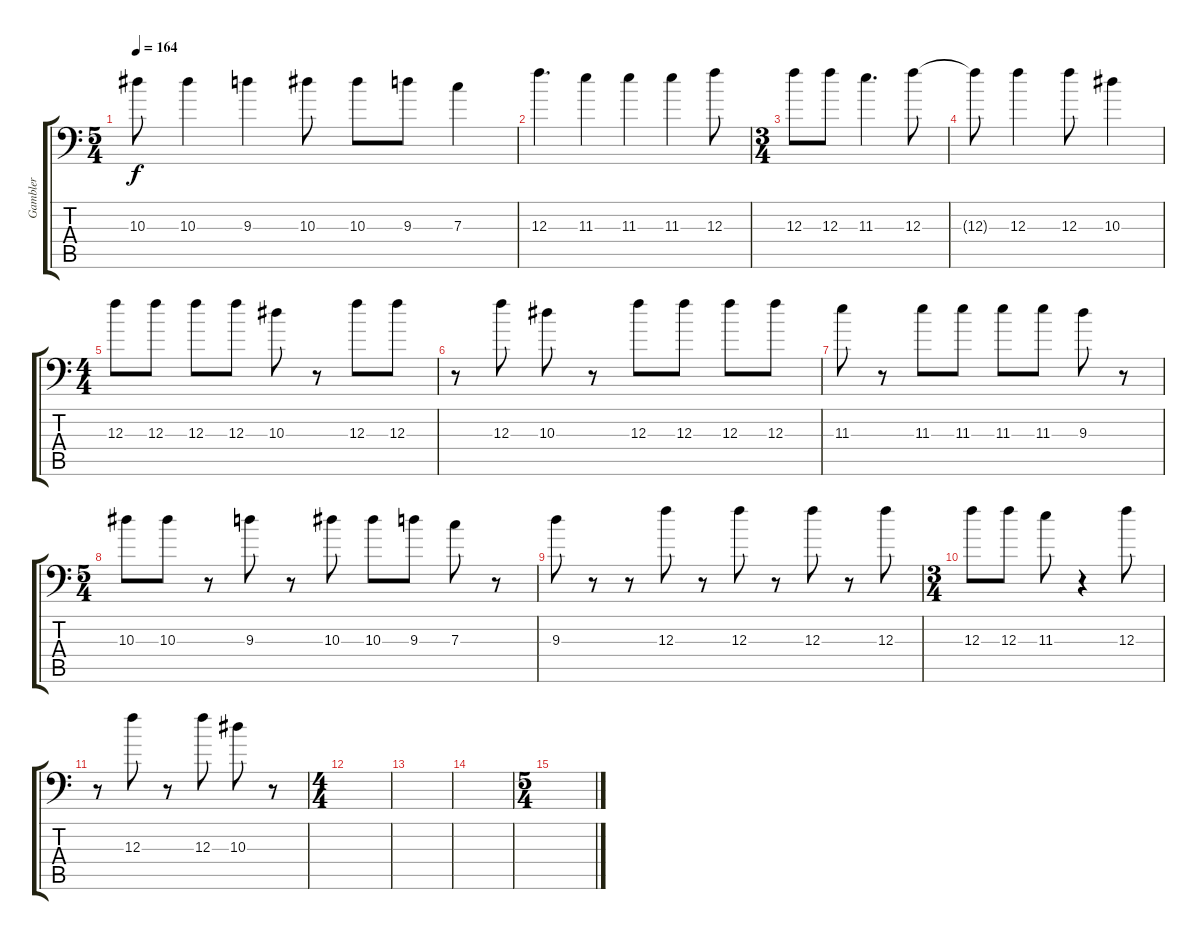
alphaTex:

\track ("Gambler" "Gambler") {instrument overdrivenguitar}
\staff {score tabs}
\tuning (D4 A3 F3 C3 G2 G1) {hide}
\ts (5 4)
\tempo 164
\clef f4
\ks c
10.3.8{dy f} 10.3.4 9.3.4 10.3.8 10.3.8 9.3.8 7.3.4 |
12.3.4{d} 11.3.4 11.3.4 11.3.4 12.3.8 |
\ts (3 4)
12.3.8 12.3.8 11.3.4{d} 12.3.8 |
12.3{t}.8 12.3.4 12.3.8 10.3.4 |
\ts (4 4)
12.3.8 12.3.8 12.3.8 12.3.8 10.3.8 r.8 12.3.8 12.3.8 |
r.8 12.3.8 10.3.8 r.8 12.3.8 12.3.8 12.3.8 12.3.8 |
11.3.8 r.8 11.3.8 11.3.8 11.3.8 11.3.8 9.3.8 r.8 |
\ts (5 4)
10.3.8 10.3.8 r.8 9.3.8 r.8 10.3.8 10.3.8 9.3.8 7.3.8 r.8 |
9.3.8 r.8 r.8 12.3.8 r.8 12.3.8 r.8 12.3.8 r.8 12.3.8 |
\ts (3 4)
12.3.8 12.3.8 11.3.8 r.4 12.3.8 |
r.8 12.3.8 r.8 12.3.8 10.3.8 r.8 |
\ts (4 4)
|
|
|
\ts (5 4)
